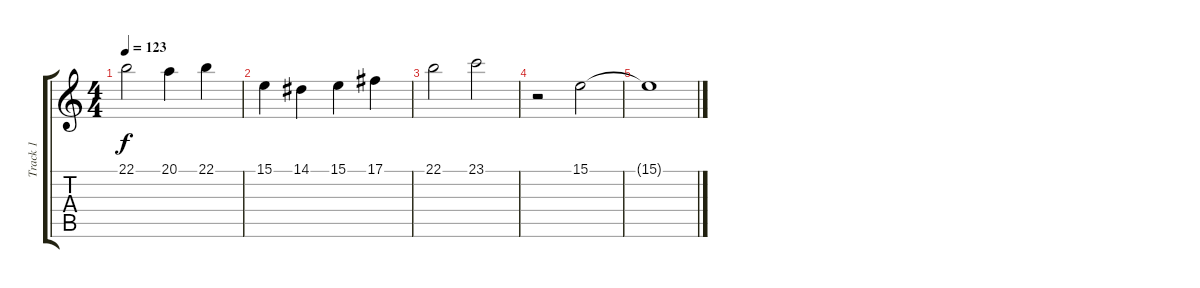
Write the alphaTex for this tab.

\track ("Track 1" "Track 1") {instrument violin}
\staff {score tabs}
\tuning (Db4 Ab3 E3 B2 Gb2 B1) {hide}
\ts (4 4)
\tempo 123
\clef g2
\ks c
22.1.2{dy f} 20.1.4 22.1.4 |
15.1.4 14.1.4 15.1.4 17.1.4 |
22.1.2 23.1.2 |
r.2 15.1.2 |
15.1{t}.1
